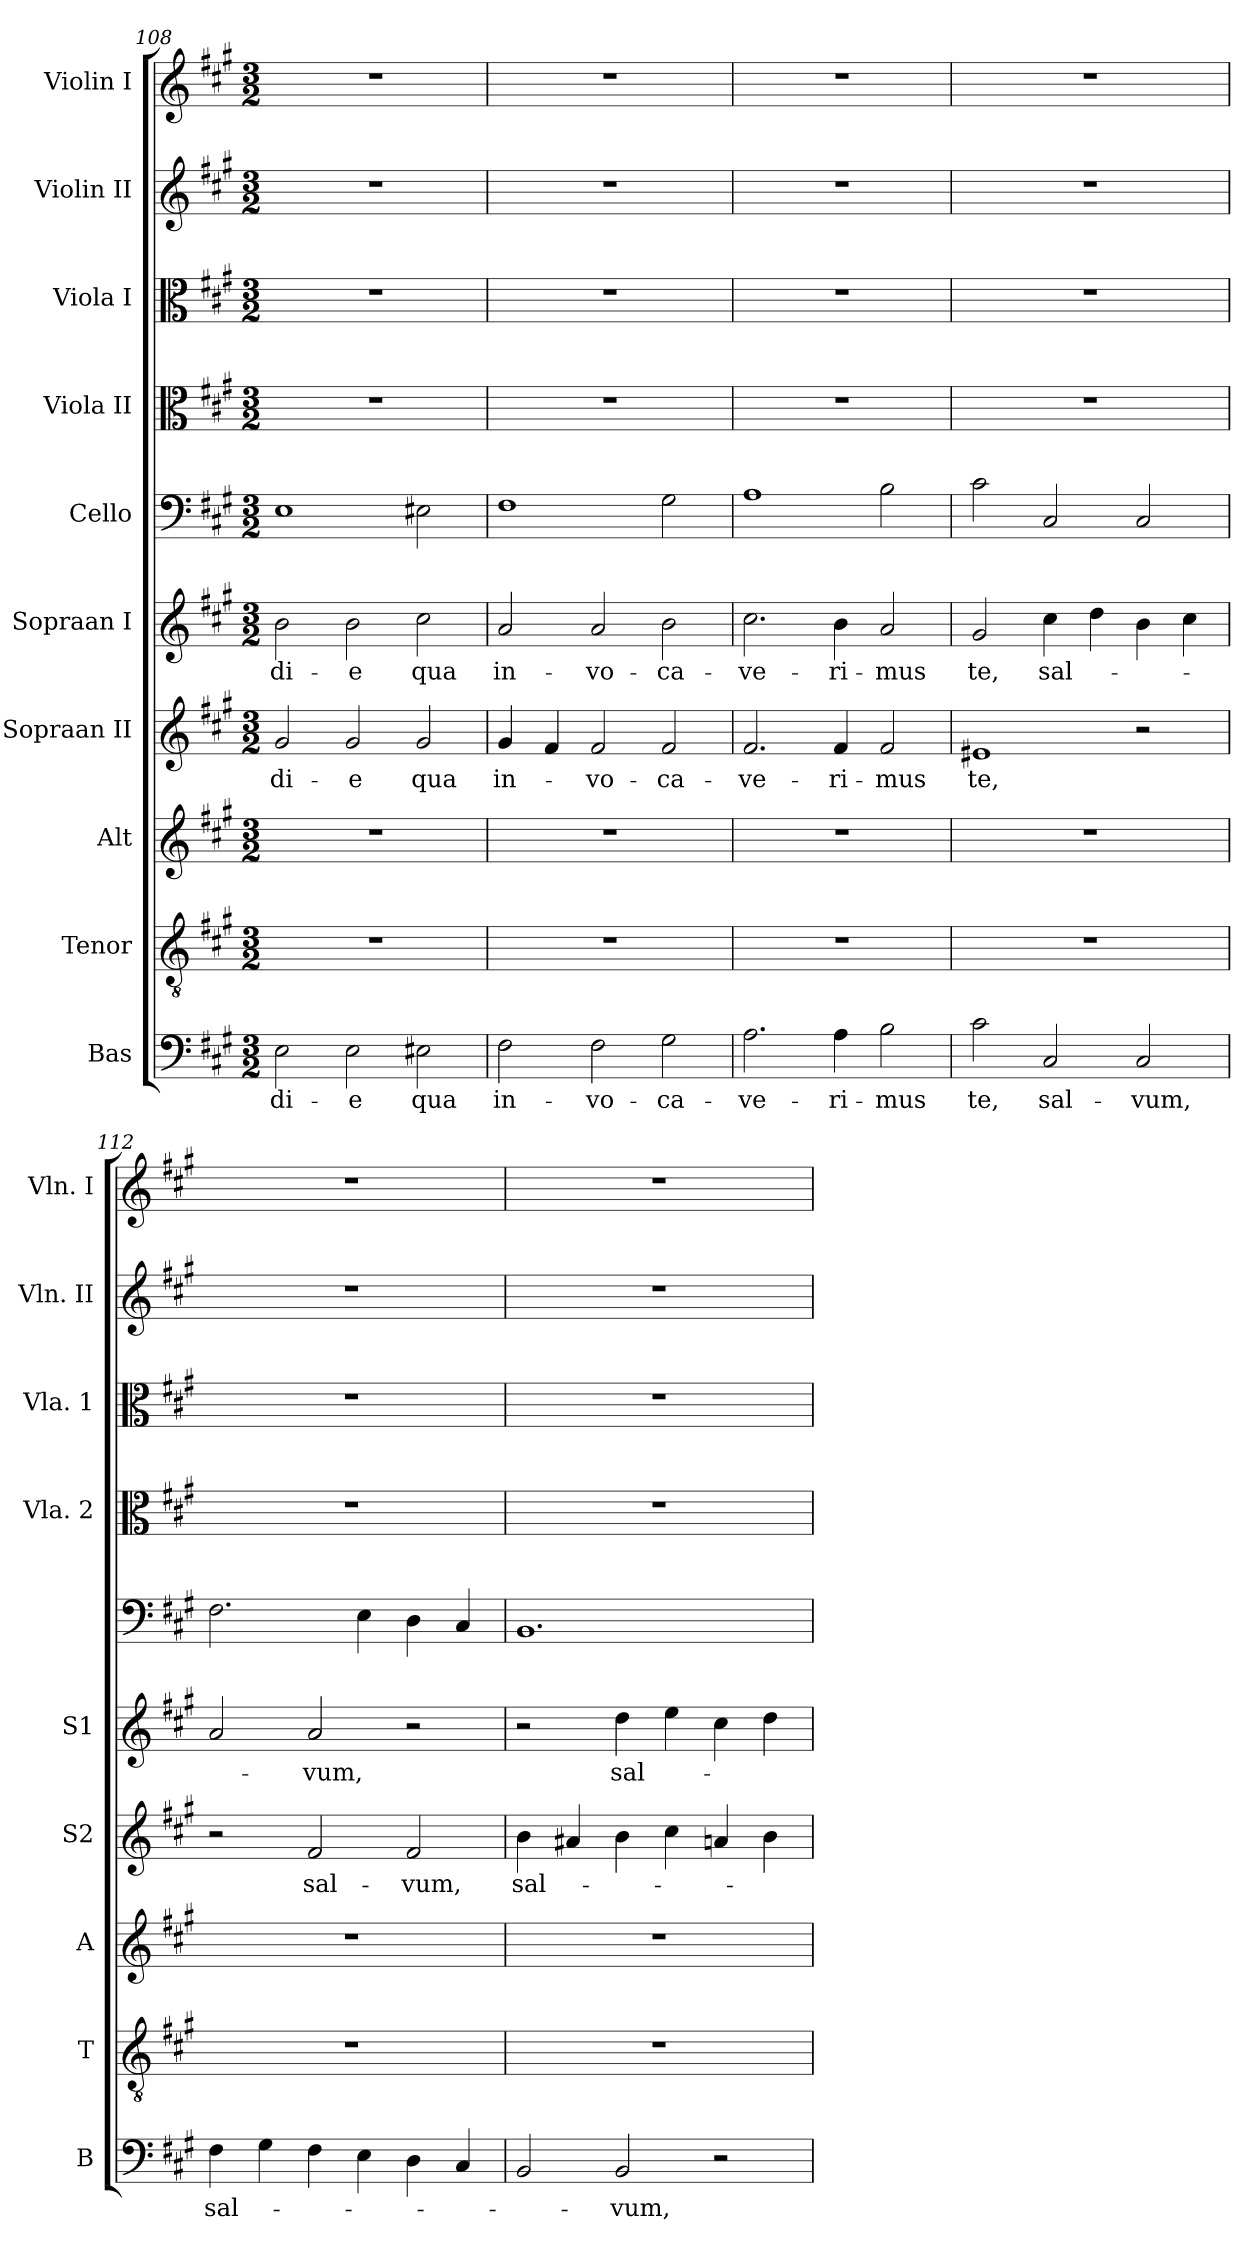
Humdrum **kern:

**kern	**text	**kern	**kern	**kern	**text	**kern	**text	**kern	**kern	**kern	**kern	**kern
*part10	*part10	*part9	*part8	*part7	*part7	*part6	*part6	*part5	*part4	*part3	*part2	*part1
*staff10	*staff10	*staff9	*staff8	*staff7	*staff7	*staff6	*staff6	*staff5	*staff4	*staff3	*staff2	*staff1
*I"Bas	*	*I"Tenor	*I"Alt	*I"Sopraan II	*	*I"Sopraan I	*	*I"Cello	*I"Viola II	*I"Viola I	*I"Violin II	*I"Violin I
*I'B	*	*I'T	*I'A	*I'S2	*	*I'S1	*	*	*I'Vla. 2	*I'Vla. 1	*I'Vln. II	*I'Vln. I
*clefF4	*	*clefGv2	*clefG2	*clefG2	*	*clefG2	*	*clefF4	*clefC3	*clefC3	*clefG2	*clefG2
*k[f#c#g#]	*	*k[f#c#g#]	*k[f#c#g#]	*k[f#c#g#]	*	*k[f#c#g#]	*	*k[f#c#g#]	*k[f#c#g#]	*k[f#c#g#]	*k[f#c#g#]	*k[f#c#g#]
*A:	*	*A:	*A:	*A:	*	*A:	*	*A:	*A:	*A:	*A:	*A:
*M3/2	*	*M3/2	*M3/2	*M3/2	*	*M3/2	*	*M3/2	*M3/2	*M3/2	*M3/2	*M3/2
=108	=108	=108	=108	=108	=108	=108	=108	=108	=108	=108	=108	=108
!	!LO:LY:b	!	!	!	!LO:LY:b	!	!LO:LY:b	!	!	!	!	!
2E\	di-	1.r	1.r	2g#/	di-	2b\	di-	1E	1.r	1.r	1.r	1.r
!	!LO:LY:b	!	!	!	!LO:LY:b	!	!LO:LY:b	!	!	!	!	!
2E\	-e	.	.	2g#/	-e	2b\	-e	.	.	.	.	.
!	!LO:LY:b	!	!	!	!LO:LY:b	!	!LO:LY:b	!	!	!	!	!
2E#X\	qua	.	.	2g#/	qua	2cc#\	qua	2E#X\	.	.	.	.
=109	=109	=109	=109	=109	=109	=109	=109	=109	=109	=109	=109	=109
!	!LO:LY:b	!	!	!	!LO:LY:b	!	!LO:LY:b	!	!	!	!	!
2F#\	in-	1.r	1.r	4g#/	in-	2a/	in-	1F#	1.r	1.r	1.r	1.r
.	.	.	.	4f#/	.	.	.	.	.	.	.	.
!	!LO:LY:b	!	!	!	!LO:LY:b	!	!LO:LY:b	!	!	!	!	!
2F#\	-vo-	.	.	2f#/	-vo-	2a/	-vo-	.	.	.	.	.
!	!LO:LY:b	!	!	!	!LO:LY:b	!	!LO:LY:b	!	!	!	!	!
2G#\	-ca-	.	.	2f#/	-ca-	2b\	-ca-	2G#\	.	.	.	.
=110	=110	=110	=110	=110	=110	=110	=110	=110	=110	=110	=110	=110
!	!LO:LY:b	!	!	!	!LO:LY:b	!	!LO:LY:b	!	!	!	!	!
2.A\	-ve-	1.r	1.r	2.f#/	-ve-	2.cc#\	-ve-	1A	1.r	1.r	1.r	1.r
!	!LO:LY:b	!	!	!	!LO:LY:b	!	!LO:LY:b	!	!	!	!	!
4A\	-ri-	.	.	4f#/	-ri-	4b\	-ri-	.	.	.	.	.
!	!LO:LY:b	!	!	!	!LO:LY:b	!	!LO:LY:b	!	!	!	!	!
2B\	-mus	.	.	2f#/	-mus	2a/	-mus	2B\	.	.	.	.
!!LO:PB:g=z
=111	=111	=111	=111	=111	=111	=111	=111	=111	=111	=111	=111	=111
!	!LO:LY:b	!	!	!	!LO:LY:b	!	!LO:LY:b	!	!	!	!	!
2c#\	te,	1.r	1.r	1e#X	te,	2g#/	te,	2c#\	1.r	1.r	1.r	1.r
!	!LO:LY:b	!	!	!	!	!	!LO:LY:b	!	!	!	!	!
2C#/	sal-	.	.	.	.	4cc#\	sal-	2C#/	.	.	.	.
.	.	.	.	.	.	4dd\	.	.	.	.	.	.
!	!LO:LY:b	!	!	!	!	!	!	!	!	!	!	!
2C#/	-vum,	.	.	2r	.	4b\	.	2C#/	.	.	.	.
.	.	.	.	.	.	4cc#\	.	.	.	.	.	.
=112	=112	=112	=112	=112	=112	=112	=112	=112	=112	=112	=112	=112
!	!LO:LY:b	!	!	!	!	!	!	!	!	!	!	!
4F#\	sal-	1.r	1.r	2r	.	2a/	.	2.F#\	1.r	1.r	1.r	1.r
4G#\	.	.	.	.	.	.	.	.	.	.	.	.
!	!	!	!	!	!LO:LY:b	!	!LO:LY:b	!	!	!	!	!
4F#\	.	.	.	2f#/	sal-	2a/	-vum,	.	.	.	.	.
4E\	.	.	.	.	.	.	.	4E\	.	.	.	.
!	!	!	!	!	!LO:LY:b	!	!	!	!	!	!	!
4D\	.	.	.	2f#/	-vum,	2r	.	4D\	.	.	.	.
4C#/	.	.	.	.	.	.	.	4C#/	.	.	.	.
=113	=113	=113	=113	=113	=113	=113	=113	=113	=113	=113	=113	=113
!	!	!	!	!	!LO:LY:b	!	!	!	!	!	!	!
2BB/	.	1.r	1.r	4b\	sal-	2r	.	1.BB	1.r	1.r	1.r	1.r
.	.	.	.	4a#X/	.	.	.	.	.	.	.	.
!	!LO:LY:b	!	!	!	!	!	!LO:LY:b	!	!	!	!	!
2BB/	-vum,	.	.	4b\	.	4dd\	sal-	.	.	.	.	.
.	.	.	.	4cc#\	.	4ee\	.	.	.	.	.	.
2r	.	.	.	4an/	.	4cc#\	.	.	.	.	.	.
.	.	.	.	4b\	.	4dd\	.	.	.	.	.	.
=	=	=	=	=	=	=	=	=	=	=	=	=
*-	*-	*-	*-	*-	*-	*-	*-	*-	*-	*-	*-	*-
